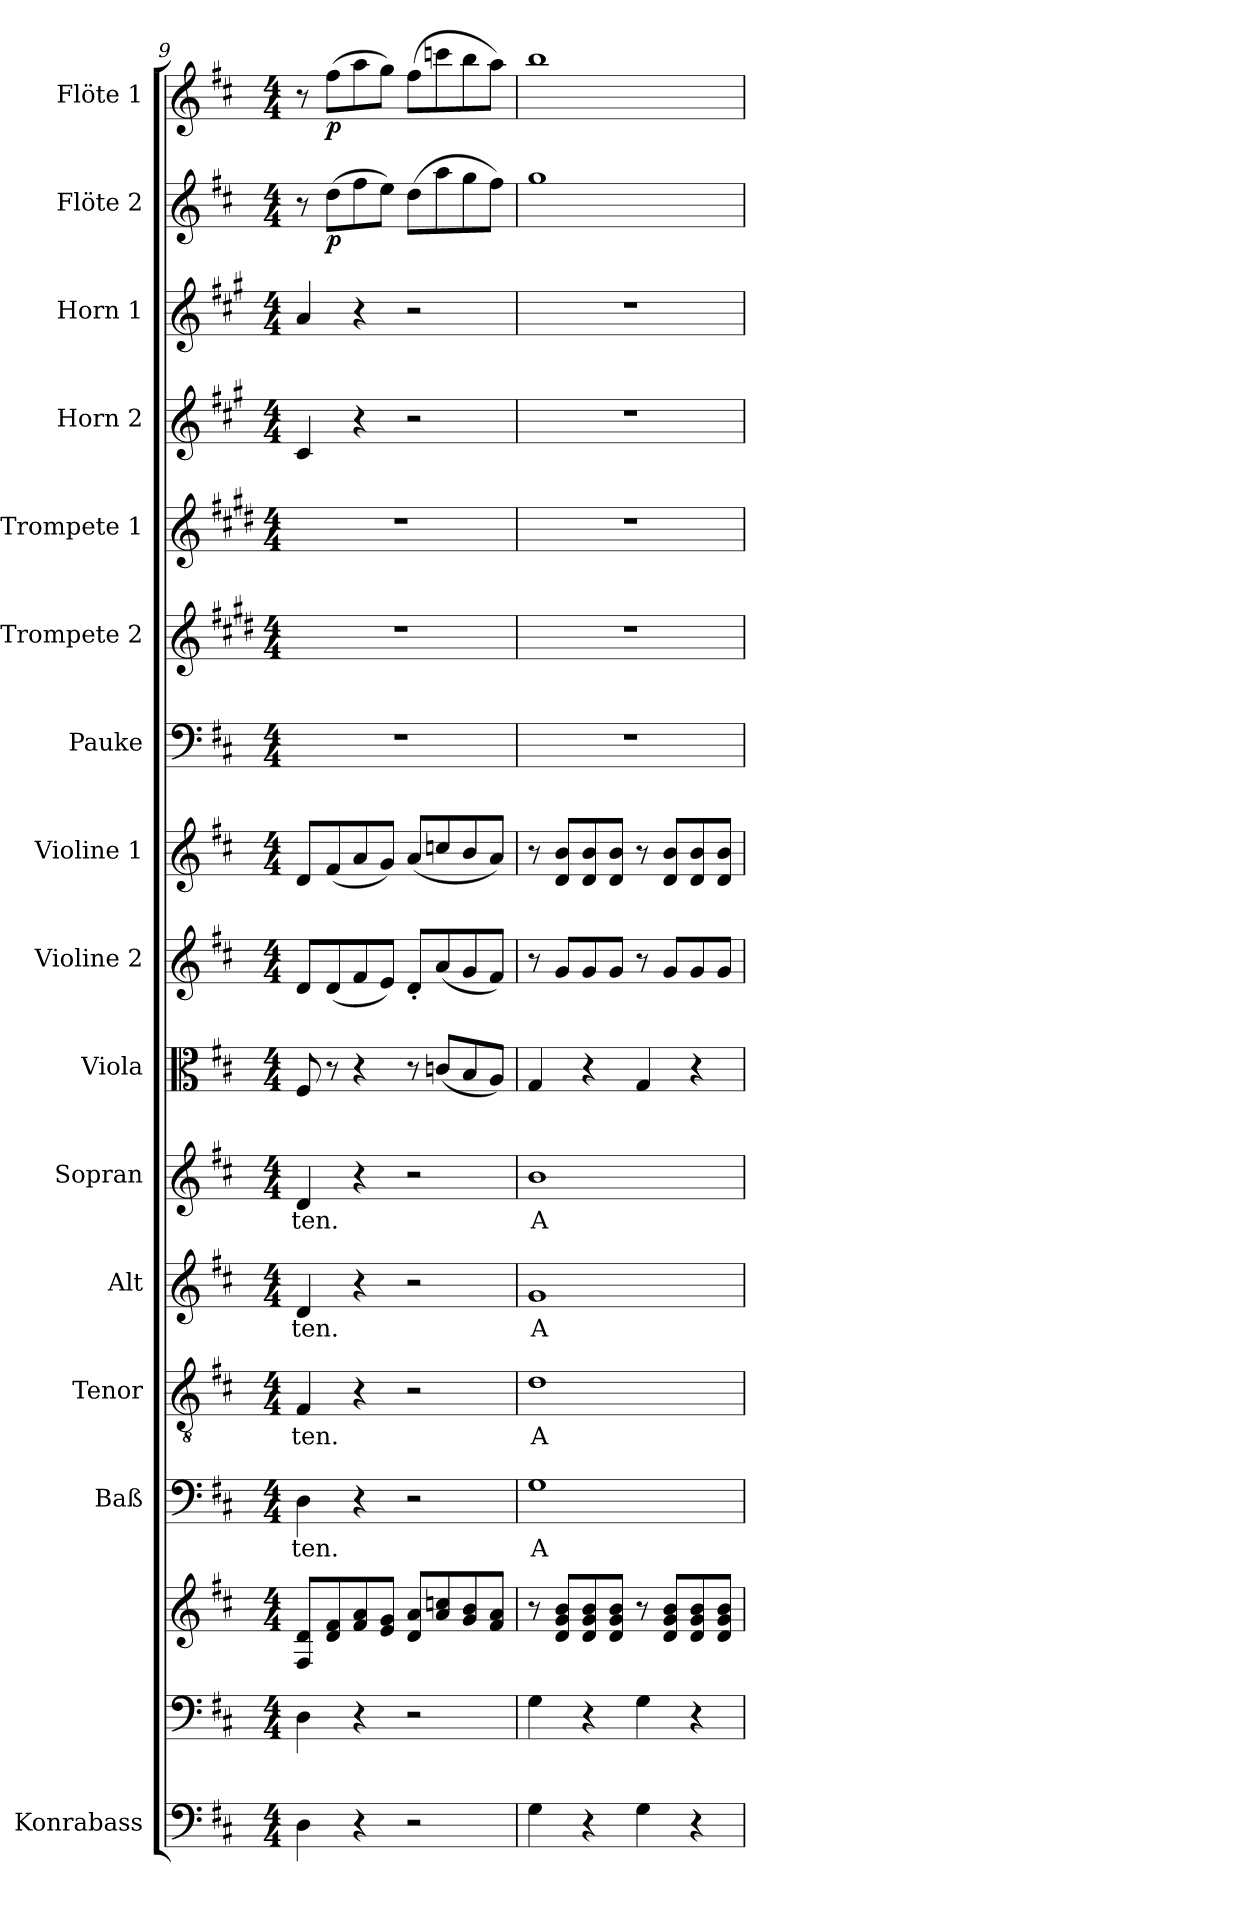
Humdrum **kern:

**kern	**kern	**kern	**kern	**text	**kern	**text	**kern	**text	**kern	**text	**kern	**kern	**kern	**kern	**kern	**kern	**kern	**kern	**kern	**dynam	**kern	**dynam
*part16	*part15	*part15	*part14	*part14	*part13	*part13	*part12	*part12	*part11	*part11	*part10	*part9	*part8	*part7	*part6	*part5	*part4	*part3	*part2	*part2	*part1	*part1
*staff17	*staff16	*staff15	*staff14	*staff14	*staff13	*staff13	*staff12	*staff12	*staff11	*staff11	*staff10	*staff9	*staff8	*staff7	*staff6	*staff5	*staff4	*staff3	*staff2	*staff2	*staff1	*staff1
*I"Konrabass	*	*	*I"Baß	*	*I"Tenor	*	*I"Alt	*	*I"Sopran	*	*I"Viola	*I"Violine 2	*I"Violine 1	*I"Pauke	*I"Trompete 2	*I"Trompete 1	*I"Horn 2	*I"Horn 1	*I"Flöte 2	*	*I"Flöte 1	*
*I'Kb.	*	*	*I'Baß	*	*I'Ten	*	*I'Alt	*	*I'Sop	*	*I'Vla.	*I'Vln. 2	*I'Vln. 1	*I'Pk.	*I'Trp. 2	*I'Trp. 1	*I'Hrn. 2	*I'Hrn. 1	*I'Fl. 2	*	*I'Fl. 1	*
!!LO:PB:g=z
*clefF4	*clefF4	*clefG2	*clefF4	*	*clefGv2	*	*clefG2	*	*clefG2	*	*clefC3	*clefG2	*clefG2	*clefF4	*clefG2	*clefG2	*clefG2	*clefG2	*clefG2	*	*clefG2	*
*ITrd7c12	*	*	*	*	*	*	*	*	*	*	*	*	*	*	*ITrd1c2	*ITrd1c2	*ITrd4c7	*ITrd4c7	*	*	*	*
*k[f#c#]	*k[f#c#]	*k[f#c#]	*k[f#c#]	*	*k[f#c#]	*	*k[f#c#]	*	*k[f#c#]	*	*k[f#c#]	*k[f#c#]	*k[f#c#]	*k[f#c#]	*k[f#c#]	*k[f#c#]	*k[f#c#]	*k[f#c#]	*k[f#c#]	*	*k[f#c#]	*
*D:	*D:	*D:	*D:	*	*D:	*	*D:	*	*D:	*	*D:	*D:	*D:	*D:	*D:	*D:	*D:	*D:	*D:	*	*D:	*
*M4/4	*M4/4	*M4/4	*M4/4	*	*M4/4	*	*M4/4	*	*M4/4	*	*M4/4	*M4/4	*M4/4	*M4/4	*M4/4	*M4/4	*M4/4	*M4/4	*M4/4	*	*M4/4	*
=9	=9	=9	=9	=9	=9	=9	=9	=9	=9	=9	=9	=9	=9	=9	=9	=9	=9	=9	=9	=9	=9	=9
!	!	!	!	!LO:LY:b	!	!LO:LY:b	!	!LO:LY:b	!	!LO:LY:b	!	!	!	!	!	!	!	!	!	!	!	!
4DD\	4D\	8F#/ 8d/L	4D\	-ten.	4F#/	-ten.	4d/	-ten.	4d/	-ten.	8F#/	8d/L	8d/L	1r	1r	1r	4F#/	4d/	8r	.	8r	.
!	!	!	!	!	!	!	!	!	!	!	!	!	!	!	!	!	!	!	!	!LO:DY:b	!	!LO:DY:b
.	.	8d/ 8f#/	.	.	.	.	.	.	.	.	8r	(<8d/	(<8f#/	.	.	.	.	.	(>8dd\L	p	(>8ff#\L	p
4r	4r	8f#/ 8a/	4r	.	4r	.	4r	.	4r	.	4r	8f#/	8a/	.	.	.	4r	4r	8ff#\	.	8aa\	.
.	.	8e/ 8g/J	.	.	.	.	.	.	.	.	.	8e/J)	8g/J)	.	.	.	.	.	8ee\J)	.	8gg\J)	.
2r	2r	8d/ 8a/L	2r	.	2r	.	2r	.	2r	.	8r	8d'</L	(<8a/L	.	.	.	2r	2r	(>8dd\L	.	(>8ff#\L	.
.	.	8a/ 8ccn/	.	.	.	.	.	.	.	.	(<8cn/L	(<8a/	8ccn/	.	.	.	.	.	8aa\	.	8cccn\	.
.	.	8g/ 8b/	.	.	.	.	.	.	.	.	8B/	8g/	8b/	.	.	.	.	.	8gg\	.	8bb\	.
.	.	8f#/ 8a/J	.	.	.	.	.	.	.	.	8A/J)	8f#/J)	8a/J)	.	.	.	.	.	8ff#\J)	.	8aa\J)	.
=10	=10	=10	=10	=10	=10	=10	=10	=10	=10	=10	=10	=10	=10	=10	=10	=10	=10	=10	=10	=10	=10	=10
!	!	!	!	!LO:LY:b	!	!LO:LY:b	!	!LO:LY:b	!	!LO:LY:b	!	!	!	!	!	!	!	!	!	!	!	!
4GG\	4G\	8r	1G	A-	1d	A-	1g	A-	1b	A-	4G/	8r	8r	1r	1r	1r	1r	1r	1gg	.	1bb	.
.	.	8d/ 8g/ 8b/L	.	.	.	.	.	.	.	.	.	8g/L	8d/ 8b/L	.	.	.	.	.	.	.	.	.
4r	4r	8d/ 8g/ 8b/	.	.	.	.	.	.	.	.	4r	8g/	8d/ 8b/	.	.	.	.	.	.	.	.	.
.	.	8d/ 8g/ 8b/J	.	.	.	.	.	.	.	.	.	8g/J	8d/ 8b/J	.	.	.	.	.	.	.	.	.
4GG\	4G\	8r	.	.	.	.	.	.	.	.	4G/	8r	8r	.	.	.	.	.	.	.	.	.
.	.	8d/ 8g/ 8b/L	.	.	.	.	.	.	.	.	.	8g/L	8d/ 8b/L	.	.	.	.	.	.	.	.	.
4r	4r	8d/ 8g/ 8b/	.	.	.	.	.	.	.	.	4r	8g/	8d/ 8b/	.	.	.	.	.	.	.	.	.
.	.	8d/ 8g/ 8b/J	.	.	.	.	.	.	.	.	.	8g/J	8d/ 8b/J	.	.	.	.	.	.	.	.	.
=	=	=	=	=	=	=	=	=	=	=	=	=	=	=	=	=	=	=	=	=	=	=
*-	*-	*-	*-	*-	*-	*-	*-	*-	*-	*-	*-	*-	*-	*-	*-	*-	*-	*-	*-	*-	*-	*-
